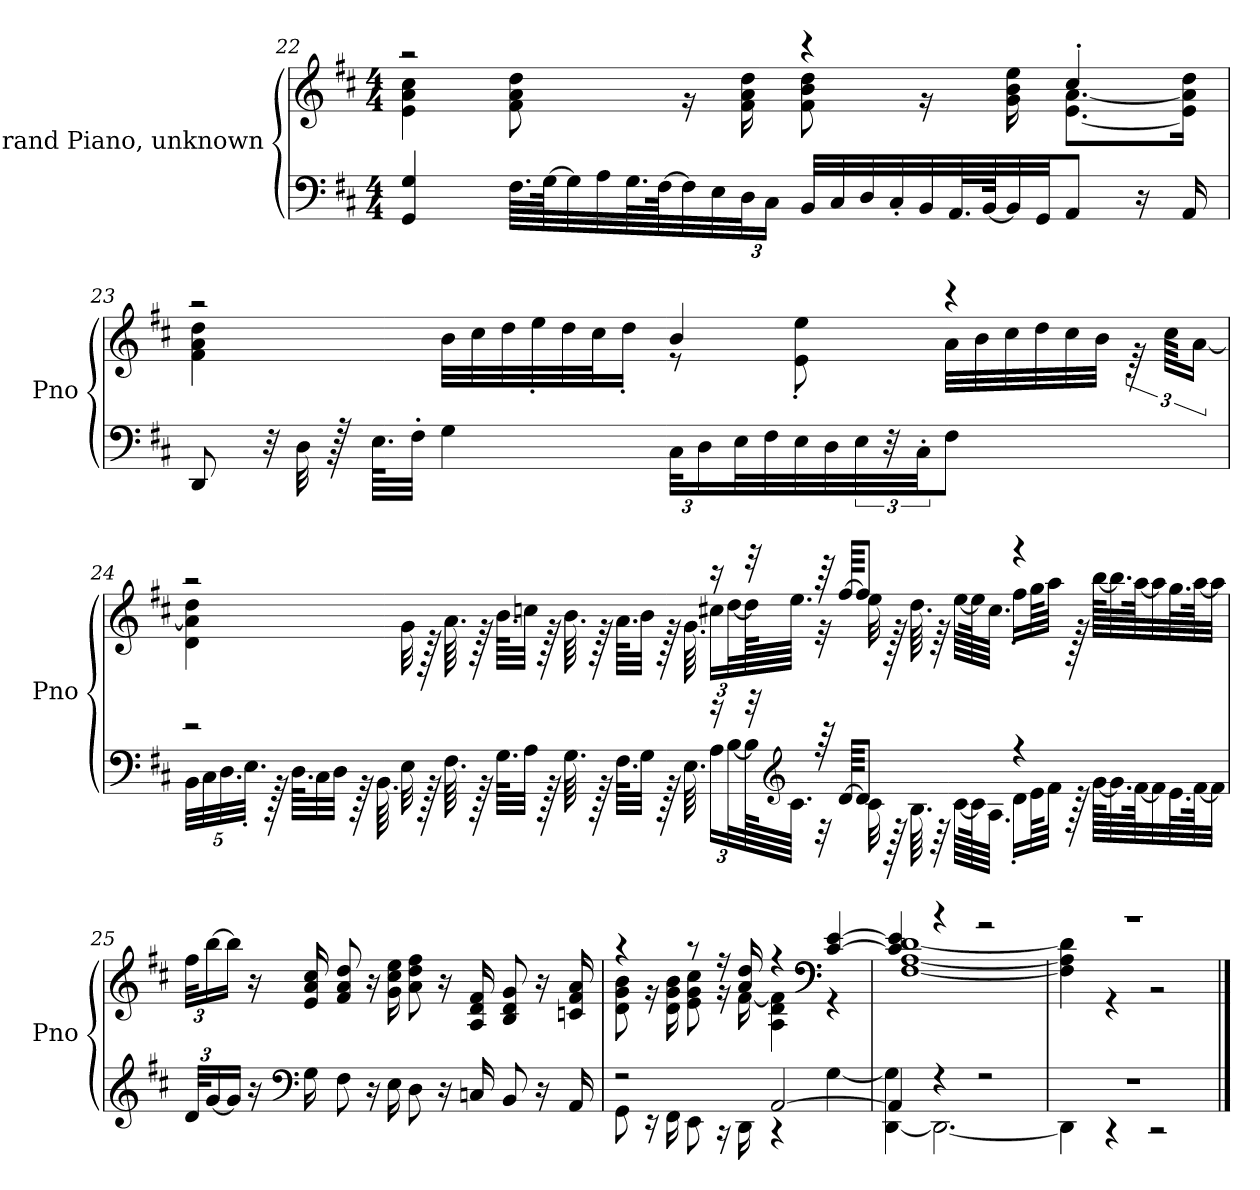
**kern	**kern
*part1	*part1
*staff2	*staff1
*I"Grand Piano, unknown	*
*I'Pno	*
!!LO:LB:g=z
*clefF4	*clefG2
*k[f#c#]	*k[f#c#]
*M4/4	*M4/4
=22	=22
*	*^
4GG/ 4G/	2r	4e\ 4a\ 4cc#\
64.F#\LLLL	.	8f#\ 8a\ 8dd\
[128G\JK	.	.
32G\]	.	.
32A\	.	.
64.G\L	.	.
[128F#\JK	.	.
32F#\]	.	16r
32E\	.	.
*Xbrackettup	*	*
48D\J	.	16f#\ 16a\ 16dd\
24C#\JJ	.	.
32BB/LLL	4r	8f#\ 8b\ 8dd\
32C#/	.	.
32D/	.	.
32C#'/	.	.
32BB/	.	16r
64.AA/L	.	.
[128BB/JK	.	.
32BB/]	.	16g\ 16b\ 16ee\
32GG/JJ	.	.
8AA/J	4cc#'/	[8.e\ [8.a\L
16r	.	.
16AA/	.	16e\] 16a\] 16dd\Jk
!!LO:LB:g=z	!!
=23	=23	=23
8DD/	2r	4f#\ 4a\ 4dd\
32r	.	.
32D\	.	.
128r	.	.
64.E\KLLL	.	.
32F#'\JJJ	.	.
4G\	.	32b\LLL
.	.	32cc#\
.	.	32dd\
.	.	32ee'\
.	.	32dd\
.	.	32cc#\J
.	.	16dd'\JJ
48C#\KLL	4b/	8r
24D\	.	.
32E\L	.	.
32F#\	.	.
32E\	.	8e\' 8ee\'
32D\	.	.
*brackettup	*	*
48E\JJJ	.	.
48r	.	.
48C#'/	.	.
4F#\	4r	32a\LLL
.	.	32b\
.	.	32cc#\
.	.	32dd\
.	.	32cc#\
.	.	32b\JJJ
.	.	96r
.	.	96cc#\KKLL
.	.	[24a\JJ
!!LO:LB:g=z	!!
=24	=24	=24
*^	*	*
*	*Xbrackettup	*	*
2r	40BB\LLL	2r	4d\ 4a\] 4dd\
.	40C#\	.	.
.	40.D\	.	.
.	40.E'\JJJ	.	.
.	128r	.	.
.	64.D\KLLL	.	.
.	32C#\	.	.
.	32D\JJJ	.	.
.	128r	.	.
.	64.BB\	.	.
.	32E\	.	32g\
.	128r	.	128r
.	64.F#\	.	64.a\
.	128r	.	128r
.	64.G\KLLL	.	64.b\KLLL
.	32A\JJJ	.	32ccn\JJJ
.	128r	.	128r
.	64.G\	.	64.b\
.	128r	.	128r
.	64.F#\KLLL	.	64.a\KLLL
.	32G\JJJ	.	32b\JJJ
.	128r	.	128r
.	64.E\	.	64.g\
*	*	*	*Xbrackettup
16r	24A\LL	16r	24cc#X\LL
.	[48B\L	.	[48dd\L
32r	128B\KL]	32r	128dd\KL]
*clefG2	*	*	*
.	64.c#\JJJJ	.	64.ee\JJJJ
64r	32r	64r	32r
[64d/KKKL	.	[64ff#/KKKL	.
8d/J]	32c#\	8ff#/J]	32ee\
.	128r	.	128r
.	64.B\	.	64.dd\
.	64r	.	64r
.	[64c#\LLLL	.	[64ee\LLLL
.	128c#\K]	.	128ee\K]
.	64.A\JJJJ	.	64.cc#\JJJJ
4r	16d'\LL	4r	16ff#'\LL
.	64e\KL	.	64gg\KL
.	32f#\JJJ	.	32aa\JJJ
.	128r	.	128r
.	[128g\KLLLL	.	[128bb\KLLLL
.	64.g\]	.	64.bb\]
.	[128f#\JK	.	[128aa\JK
.	32f#\]	.	32aa\]
.	64.e\L	.	64.gg\L
.	[128f#\JK	.	[128aa\JK
.	32f#\JJJ]	.	32aa\JJJ]
*v	*v	*	*
*	*v	*v
!!LO:PB:g=z
=25	=25
48d/KLL	48ff#\KLL
[24g/	[24bb\
16g/JJ]	16bb\JJ]
16r	16r
*clefF4	*
16G\	16e/ 16a/ 16cc#/
8F#\	8f#/ 8a/ 8dd/
16r	16r
16E\	16g\ 16cc#\ 16ee\
8D\	8a\ 8dd\ 8ff#\
16r	16r
16Cn/	16A/ 16d/ 16f#/
8BB/	8B/ 8d/ 8g/
16r	16r
16AA/	16cn/ 16f#/ 16a/
=26	=26
*^	*^
2r	8GG\	4r	8d\ 8g\ 8b\
.	16r	.	16r
.	16FF#\	.	16d\ 16g\ 16b\
.	8EE\	8r	8e\ 8g\ 8cc#\
.	16r	16r	16r
.	16DD\	16a/ 16dd/	[16f#\
[2AA/	4r	4r	4A\ 4d\ 4f#\]
*	*	*clefF4	*
.	[4G\	[4c#/ [4e/	4r
=27	=27	=27	=27
4AA/]	[4DD\ 4G\]	4c#/] 4e/]	[1F# [1A [1d
4r	2.DD\_	4r	.
2r	.	2r	.
=28	=28	=28	=28
1r	4DD\]	1r	4F#\] 4A\] 4d\]
.	4r	.	4r
.	2r	.	2r
*v	*v	*	*
*	*v	*v
==	==
*-	*-
